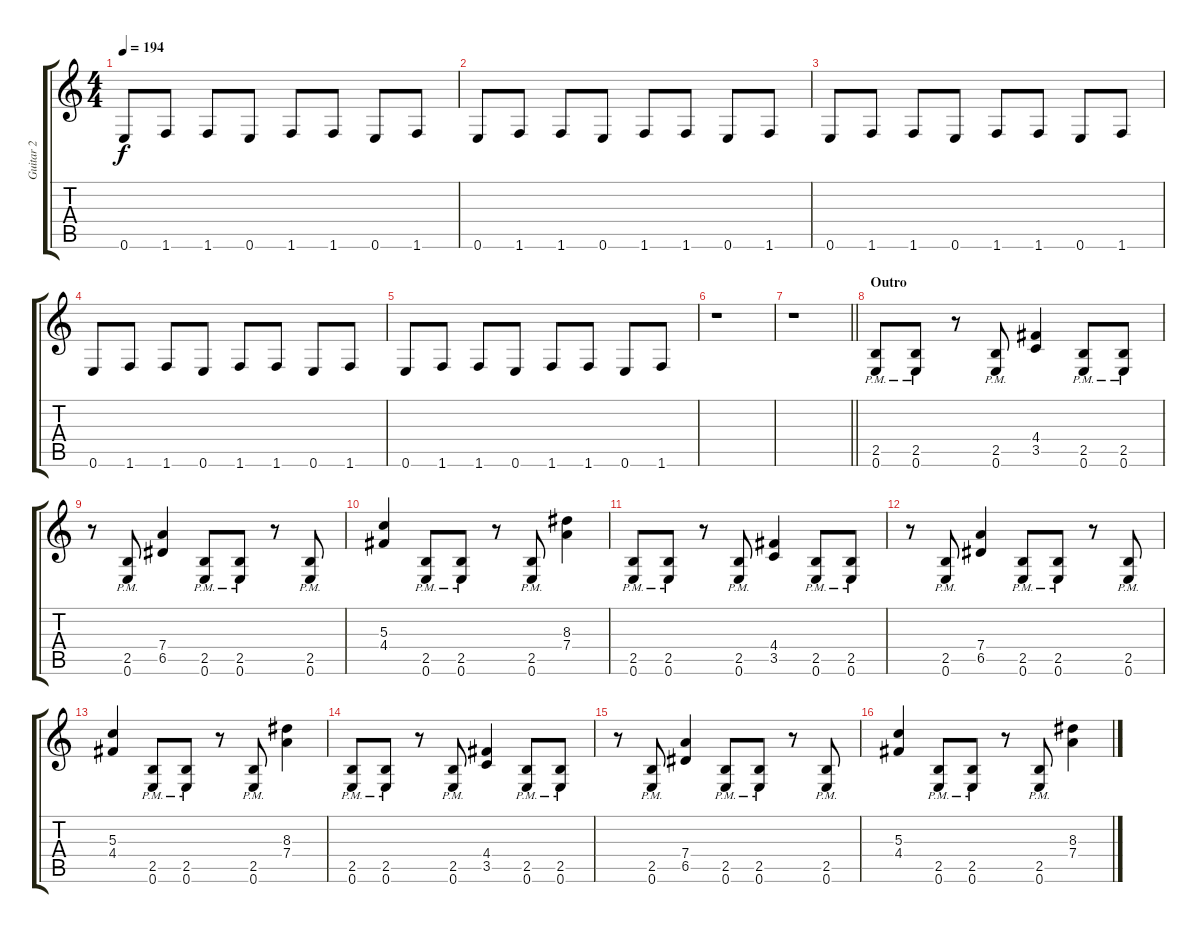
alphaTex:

\track ("Guitar 2" "Guitar 2") {instrument overdrivenguitar}
\staff {score tabs}
\tuning (E4 B3 G3 D3 A2 E2) {hide}
\ts (4 4)
\tempo 194
\clef g2
\ks c
0.6.8{dy f} 1.6.8 1.6.8 0.6.8 1.6.8 1.6.8 0.6.8 1.6.8 |
0.6.8 1.6.8 1.6.8 0.6.8 1.6.8 1.6.8 0.6.8 1.6.8 |
0.6.8 1.6.8 1.6.8 0.6.8 1.6.8 1.6.8 0.6.8 1.6.8 |
0.6.8 1.6.8 1.6.8 0.6.8 1.6.8 1.6.8 0.6.8 1.6.8 |
0.6.8 1.6.8 1.6.8 0.6.8 1.6.8 1.6.8 0.6.8 1.6.8 |
r.1 |
\barLineRight lightlight
r.1 |
\section ("" "Outro")
(2.5{pm} 0.6{pm}).8 (2.5{pm} 0.6{pm}).8 r.8 (2.5{pm} 0.6{pm}).8 (4.4 3.5).4 (2.5{pm} 0.6{pm}).8 (2.5{pm} 0.6{pm}).8 |
r.8 (2.5{pm} 0.6{pm}).8 (7.4 6.5).4 (2.5{pm} 0.6{pm}).8 (2.5{pm} 0.6{pm}).8 r.8 (2.5{pm} 0.6{pm}).8 |
(5.3 4.4).4 (2.5{pm} 0.6{pm}).8 (2.5{pm} 0.6{pm}).8 r.8 (2.5{pm} 0.6{pm}).8 (8.3 7.4).4 |
(2.5{pm} 0.6{pm}).8 (2.5{pm} 0.6{pm}).8 r.8 (2.5{pm} 0.6{pm}).8 (4.4 3.5).4 (2.5{pm} 0.6{pm}).8 (2.5{pm} 0.6{pm}).8 |
r.8 (2.5{pm} 0.6{pm}).8 (7.4 6.5).4 (2.5{pm} 0.6{pm}).8 (2.5{pm} 0.6{pm}).8 r.8 (2.5{pm} 0.6{pm}).8 |
(5.3 4.4).4 (2.5{pm} 0.6{pm}).8 (2.5{pm} 0.6{pm}).8 r.8 (2.5{pm} 0.6{pm}).8 (8.3 7.4).4 |
(2.5{pm} 0.6{pm}).8 (2.5{pm} 0.6{pm}).8 r.8 (2.5{pm} 0.6{pm}).8 (4.4 3.5).4 (2.5{pm} 0.6{pm}).8 (2.5{pm} 0.6{pm}).8 |
r.8 (2.5{pm} 0.6{pm}).8 (7.4 6.5).4 (2.5{pm} 0.6{pm}).8 (2.5{pm} 0.6{pm}).8 r.8 (2.5{pm} 0.6{pm}).8 |
(5.3 4.4).4 (2.5{pm} 0.6{pm}).8 (2.5{pm} 0.6{pm}).8 r.8 (2.5{pm} 0.6{pm}).8 (8.3 7.4).4
